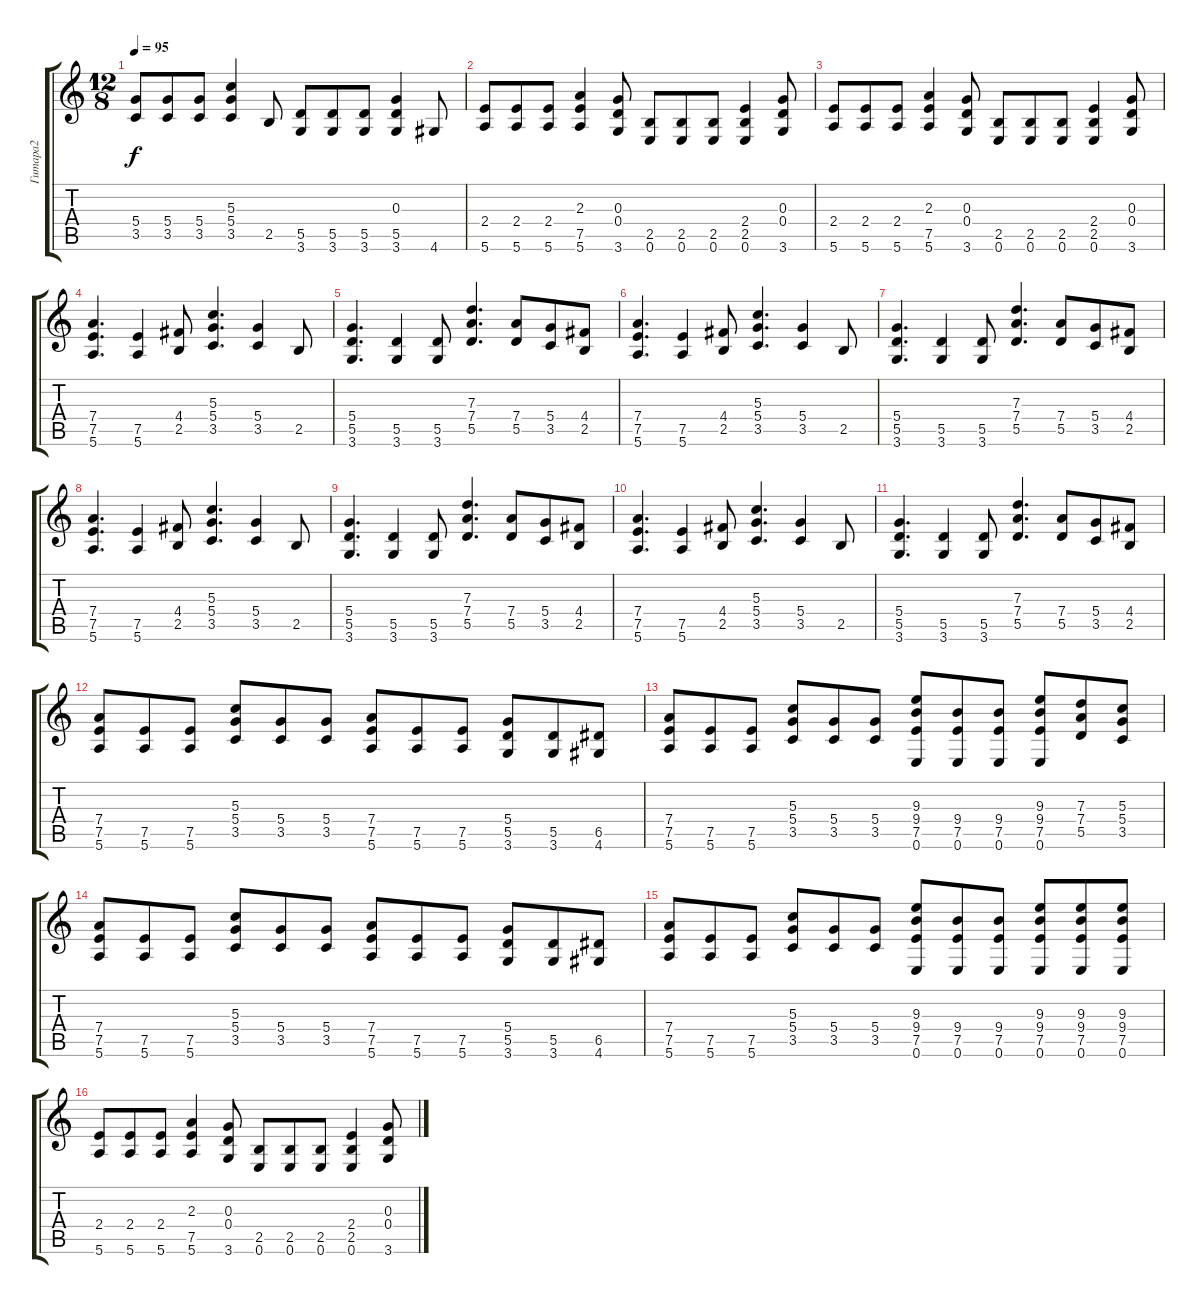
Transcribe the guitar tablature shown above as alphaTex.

\track ("Гитара2" "Гитара2") {instrument overdrivenguitar}
\staff {score tabs}
\tuning (E4 B3 G3 D3 A2 E2) {hide}
\ts (12 8)
\tempo 95
\clef g2
\ks c
(5.4 3.5).8{dy f} (5.4 3.5).8 (5.4 3.5).8 (5.3 5.4 3.5).4 2.5.8 (5.5 3.6).8 (5.5 3.6).8 (5.5 3.6).8 (0.3 5.5 3.6).4 4.6.8 |
(2.4 5.6).8 (2.4 5.6).8 (2.4 5.6).8 (2.3 7.5 5.6).4 (0.3 0.4 3.6).8 (2.5 0.6).8 (2.5 0.6).8 (2.5 0.6).8 (2.4 2.5 0.6).4 (0.3 0.4 3.6).8 |
(2.4 5.6).8 (2.4 5.6).8 (2.4 5.6).8 (2.3 7.5 5.6).4 (0.3 0.4 3.6).8 (2.5 0.6).8 (2.5 0.6).8 (2.5 0.6).8 (2.4 2.5 0.6).4 (0.3 0.4 3.6).8 |
(7.4 7.5 5.6).4{d} (7.5 5.6).4 (4.4 2.5).8 (5.3 5.4 3.5).4{d} (5.4 3.5).4 2.5.8 |
(5.4 5.5 3.6).4{d} (5.5 3.6).4 (5.5 3.6).8 (7.3 7.4 5.5).4{d} (7.4 5.5).8 (5.4 3.5).8 (4.4 2.5).8 |
(7.4 7.5 5.6).4{d} (7.5 5.6).4 (4.4 2.5).8 (5.3 5.4 3.5).4{d} (5.4 3.5).4 2.5.8 |
(5.4 5.5 3.6).4{d} (5.5 3.6).4 (5.5 3.6).8 (7.3 7.4 5.5).4{d} (7.4 5.5).8 (5.4 3.5).8 (4.4 2.5).8 |
(7.4 7.5 5.6).4{d} (7.5 5.6).4 (4.4 2.5).8 (5.3 5.4 3.5).4{d} (5.4 3.5).4 2.5.8 |
(5.4 5.5 3.6).4{d} (5.5 3.6).4 (5.5 3.6).8 (7.3 7.4 5.5).4{d} (7.4 5.5).8 (5.4 3.5).8 (4.4 2.5).8 |
(7.4 7.5 5.6).4{d} (7.5 5.6).4 (4.4 2.5).8 (5.3 5.4 3.5).4{d} (5.4 3.5).4 2.5.8 |
(5.4 5.5 3.6).4{d} (5.5 3.6).4 (5.5 3.6).8 (7.3 7.4 5.5).4{d} (7.4 5.5).8 (5.4 3.5).8 (4.4 2.5).8 |
(7.4 7.5 5.6).8 (7.5 5.6).8 (7.5 5.6).8 (5.3 5.4 3.5).8 (5.4 3.5).8 (5.4 3.5).8 (7.4 7.5 5.6).8 (7.5 5.6).8 (7.5 5.6).8 (5.4 5.5 3.6).8 (5.5 3.6).8 (6.5 4.6).8 |
(7.4 7.5 5.6).8 (7.5 5.6).8 (7.5 5.6).8 (5.3 5.4 3.5).8 (5.4 3.5).8 (5.4 3.5).8 (9.3 9.4 7.5 0.6).8 (9.4 7.5 0.6).8 (9.4 7.5 0.6).8 (9.3 9.4 7.5 0.6).8 (7.3 7.4 5.5).8 (5.3 5.4 3.5).8 |
(7.4 7.5 5.6).8 (7.5 5.6).8 (7.5 5.6).8 (5.3 5.4 3.5).8 (5.4 3.5).8 (5.4 3.5).8 (7.4 7.5 5.6).8 (7.5 5.6).8 (7.5 5.6).8 (5.4 5.5 3.6).8 (5.5 3.6).8 (6.5 4.6).8 |
(7.4 7.5 5.6).8 (7.5 5.6).8 (7.5 5.6).8 (5.3 5.4 3.5).8 (5.4 3.5).8 (5.4 3.5).8 (9.3 9.4 7.5 0.6).8 (9.4 7.5 0.6).8 (9.4 7.5 0.6).8 (9.3 9.4 7.5 0.6).8 (9.3 9.4 7.5 0.6).8 (9.3 9.4 7.5 0.6).8 |
(2.4 5.6).8 (2.4 5.6).8 (2.4 5.6).8 (2.3 7.5 5.6).4 (0.3 0.4 3.6).8 (2.5 0.6).8 (2.5 0.6).8 (2.5 0.6).8 (2.4 2.5 0.6).4 (0.3 0.4 3.6).8
